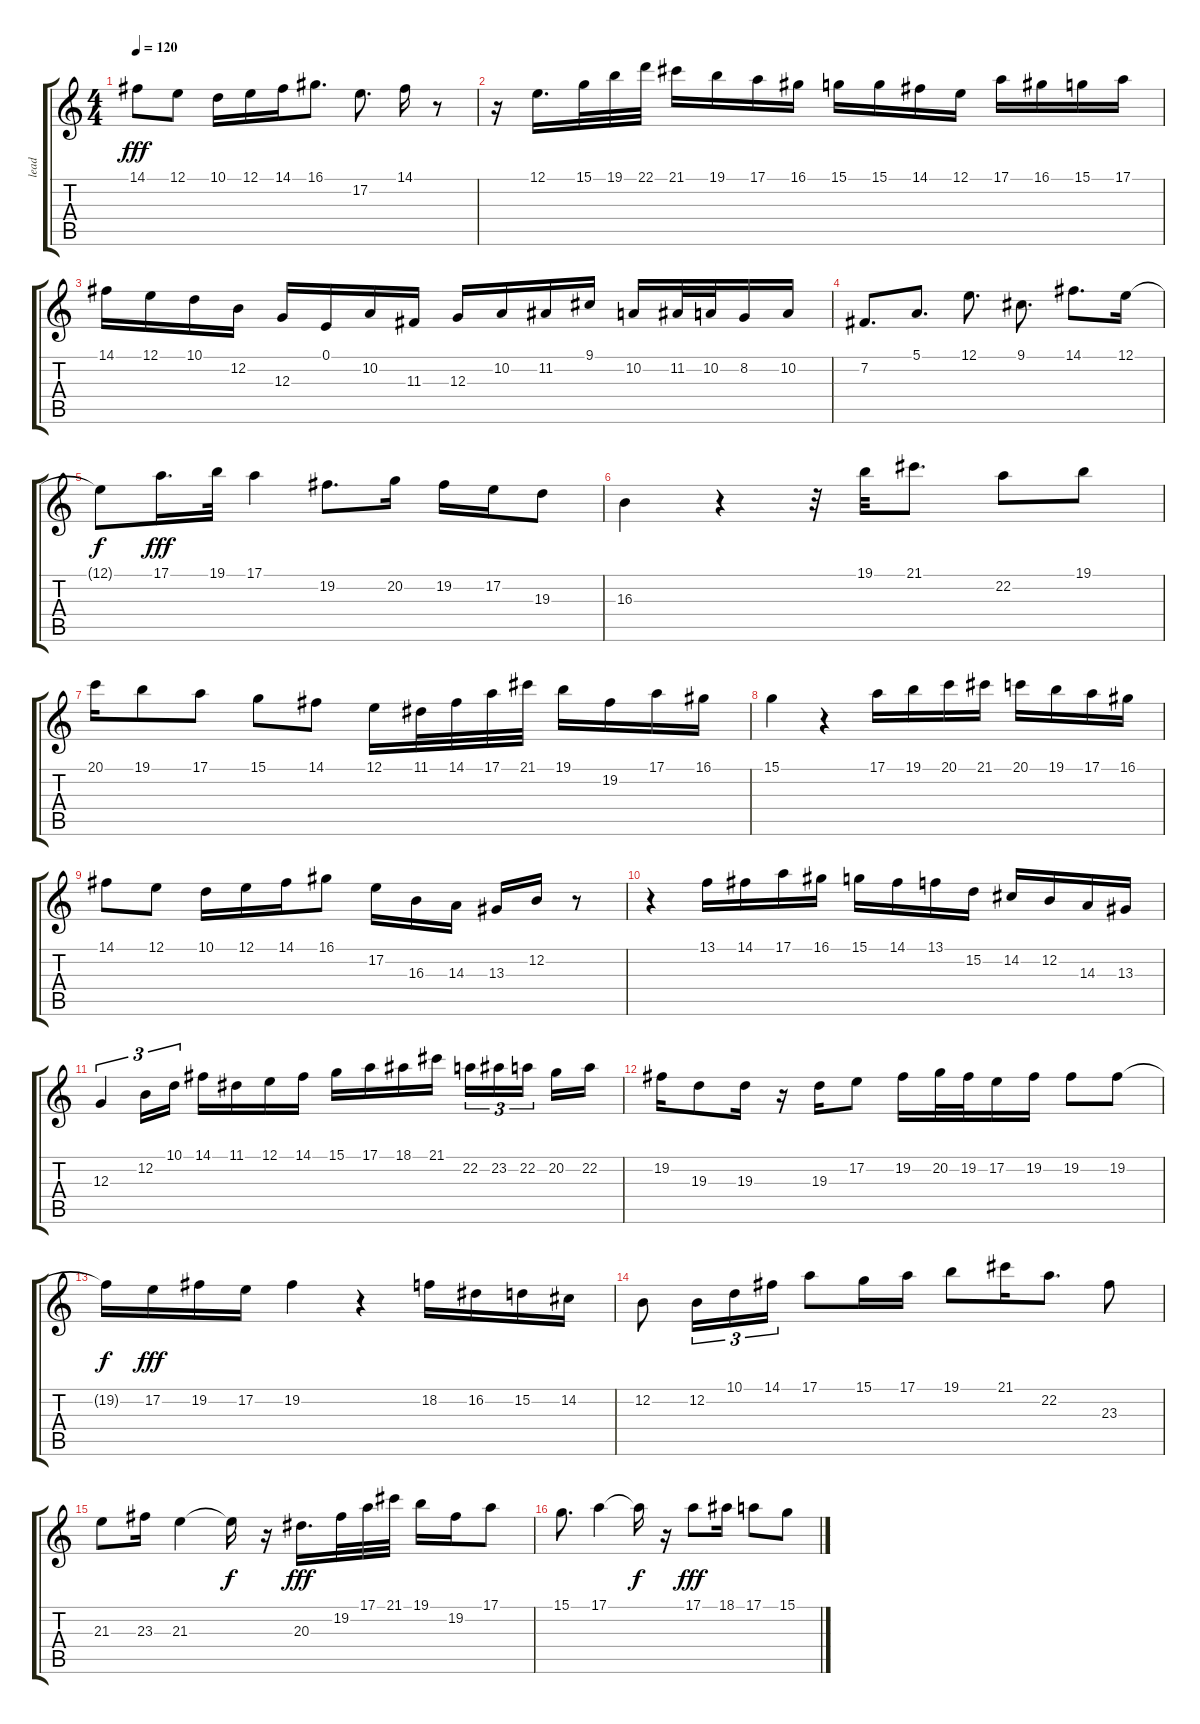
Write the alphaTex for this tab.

\track ("lead" "lead") {instrument lead1square}
\staff {score tabs}
\tuning (E4 B3 G3 D3 A2 E2) {hide}
\ts (4 4)
\tempo 120
\clef g2
\ks c
14.1.8{dy fff} 12.1.8 10.1.16 12.1.16 14.1.16 16.1.8{d} 17.2.8{d} 14.1.16 r.8 |
r.16 12.1.16{d} 15.1.32 19.1.32 22.1.32 21.1.16 19.1.16 17.1.16 16.1.16 15.1.16 15.1.16 14.1.16 12.1.16 17.1.16 16.1.16 15.1.16 17.1.16 |
14.1.16 12.1.16 10.1.16 12.2.16 12.3.16 0.1.16 10.2.16 11.3.16 12.3.16 10.2.16 11.2.16 9.1.16 10.2.16 11.2.32 10.2.32 8.2.16 10.2.16 |
7.2.8{d} 5.1.8{d} 12.1.8{d} 9.1.8{d} 14.1.8{d} 12.1.16 |
12.1{t}.8{dy f} 17.1.16{d dy fff} 19.1.32 17.1.4 19.2.8{d} 20.2.16 19.2.16 17.2.16 19.3.8 |
16.3.4 r.4 r.32 19.1.32 21.1.8{d} 22.2.8 19.1.8 |
20.1.16 19.1.8 17.1.8 15.1.8 14.1.8 12.1.16 11.1.32 14.1.32 17.1.32 21.1.32 19.1.16 19.2.16 17.1.16 16.1.16 |
15.1.4 r.4 17.1.16 19.1.16 20.1.16 21.1.16 20.1.16 19.1.16 17.1.16 16.1.16 |
14.1.8 12.1.8 10.1.16 12.1.16 14.1.16 16.1.8 17.2.16 16.3.16 14.3.16 13.3.16 12.2.16 r.8 |
r.4 13.1.16 14.1.16 17.1.16 16.1.16 15.1.16 14.1.16 13.1.16 15.2.16 14.2.16 12.2.16 14.3.16 13.3.16 |
12.3.4{tu (3 2)} 12.2.16{tu (3 2)} 10.1.16{tu (3 2)} 14.1.16 11.1.16 12.1.16 14.1.16 15.1.16 17.1.16 18.1.16 21.1.16 22.2.16{tu (3 2)} 23.2.16{tu (3 2)} 22.2.16{tu (3 2) beam splitsecondary} 20.2.16 22.2.16 |
19.2.16 19.3.8 19.3.16 r.16 19.3.16 17.2.8 19.2.16 20.2.32 19.2.32 17.2.16 19.2.16 19.2.8 19.2.8 |
19.2{t}.16{dy f} 17.2.16{dy fff} 19.2.16 17.2.16 19.2.4 r.4 18.2.16 16.2.16 15.2.16 14.2.16 |
12.2.8 12.2.16{tu (3 2)} 10.1.16{tu (3 2)} 14.1.16{tu (3 2)} 17.1.8 15.1.16 17.1.16 19.1.8 21.1.16 22.2.8{d} 23.3.8 |
21.3.8 23.3.16 21.3.4 21.3{t}.16{dy f} r.16 20.3.16{d dy fff} 19.2.32 17.1.32 21.1.32 19.1.16 19.2.16 17.1.8 |
15.1.8{d} 17.1.4 17.1{t}.16{dy f} r.16 17.1.8{dy fff} 18.1.16 17.1.8 15.1.8
